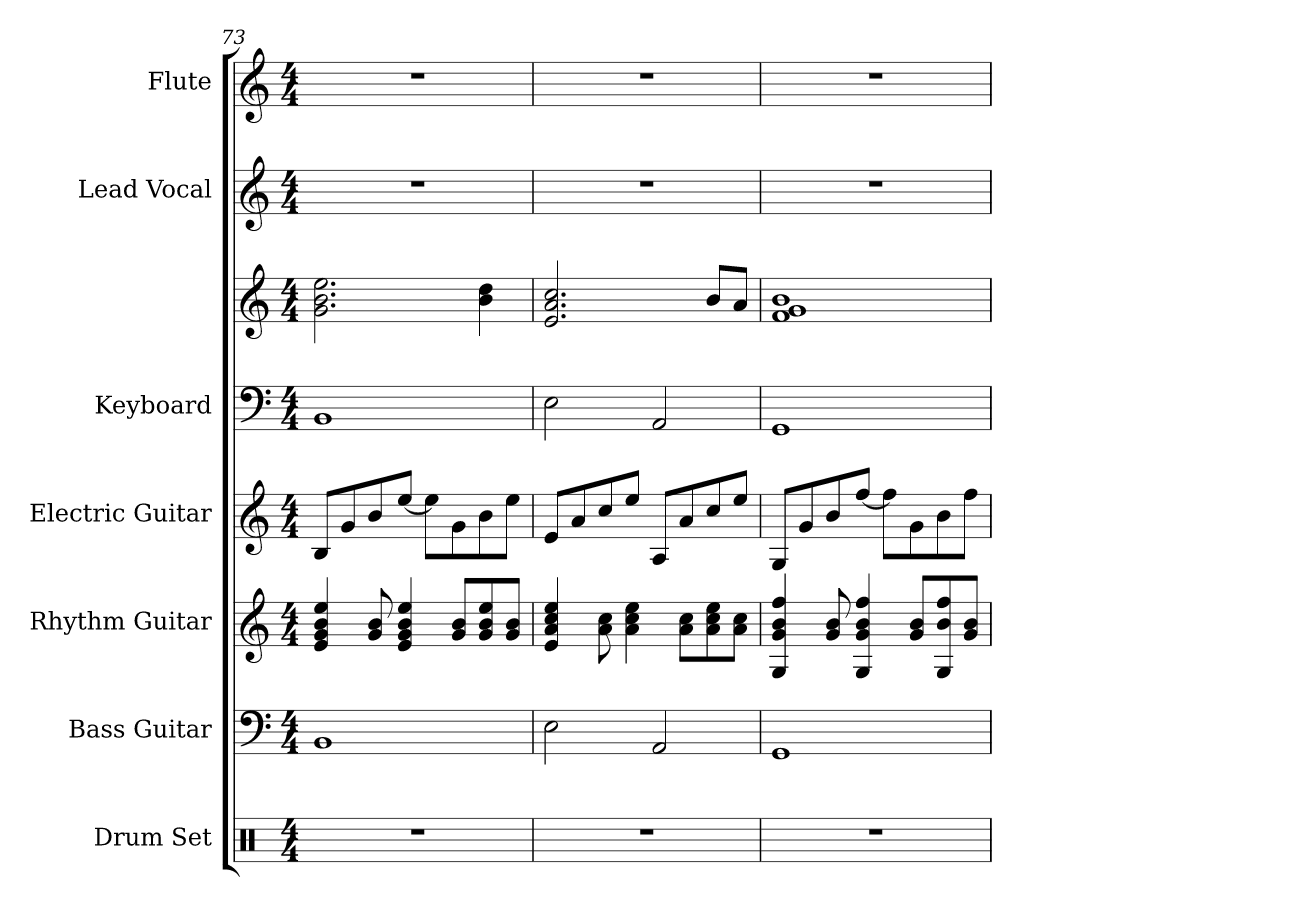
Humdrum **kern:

**kern	**kern	**kern	**kern	**kern	**kern	**kern	**kern
*part7	*part6	*part5	*part4	*part3	*part3	*part2	*part1
*staff8	*staff7	*staff6	*staff5	*staff4	*staff3	*staff2	*staff1
*I"Drum Set	*I"Bass Guitar	*I"Rhythm Guitar	*I"Electric Guitar	*I"Keyboard	*	*I"Lead Vocal	*I"Flute
*I'Dr.	*I'Bass	*I'Rhy.	*I'E. Gtr.	*I'Kbd.	*	*	*I'Fl.
!!LO:LB:g=z
*clefX	*clefF4	*clefG2	*clefG2	*clefF4	*clefG2	*clefG2	*clefG2
*	*ITrd7c12	*ITrd7c12	*ITrd7c12	*	*	*	*
*k[]	*k[]	*k[]	*k[]	*k[]	*k[]	*k[]	*k[]
*C:	*C:	*C:	*C:	*C:	*C:	*C:	*C:
*M4/4	*M4/4	*M4/4	*M4/4	*M4/4	*M4/4	*M4/4	*M4/4
=73	=73	=73	=73	=73	=73	=73	=73
1r	1BBBi	4Ei/ 4Gi 4Bi 4ei	8BBi/L	1BBi	2.gi\ 2.bi 2.eei	1r	1r
.	.	.	8Gi/	.	.	.	.
.	.	8Gi/ 8Bi	8Bi/	.	.	.	.
.	.	4Ei/ 4Gi 4Bi 4ei	[<8ei/J	.	.	.	.
.	.	.	8ei\L]	.	.	.	.
.	.	8Gi/ 8BiL	8Gi\	.	.	.	.
.	.	8Gi/ 8Bi 8ei	8Bi\	.	4bi\ 4ddi	.	.
.	.	8Gi/ 8BiJ	8ei\J	.	.	.	.
=74	=74	=74	=74	=74	=74	=74	=74
1r	2EEi\	4Ei/ 4Ai 4ci 4ei	8Ei/L	2Ei\	2.ei/ 2.ai 2.cci	1r	1r
.	.	.	8Ai/	.	.	.	.
.	.	8Ai\ 8ci	8ci/	.	.	.	.
.	.	4Ai\ 4ci 4ei	8ei/J	.	.	.	.
.	2AAAi/	.	8AAi/L	2AAi/	.	.	.
.	.	8Ai\ 8ciL	8Ai/	.	.	.	.
.	.	8Ai\ 8ci 8ei	8ci/	.	8bi/L	.	.
.	.	8Ai\ 8ciJ	8ei/J	.	8ai/J	.	.
=75	=75	=75	=75	=75	=75	=75	=75
1r	1GGGi	4GGi/ 4Gi 4Bi 4fi	8GGi/L	1GGi	1fi 1gi 1bi	1r	1r
.	.	.	8Gi/	.	.	.	.
.	.	8Gi/ 8Bi	8Bi/	.	.	.	.
.	.	4GGi/ 4Gi 4Bi 4fi	[<8fi/J	.	.	.	.
.	.	.	8fi\L]	.	.	.	.
.	.	8Gi/ 8BiL	8Gi\	.	.	.	.
.	.	8GGi/ 8Bi 8fi	8Bi\	.	.	.	.
.	.	8Gi/ 8BiJ	8fi\J	.	.	.	.
=	=	=	=	=	=	=	=
*-	*-	*-	*-	*-	*-	*-	*-
